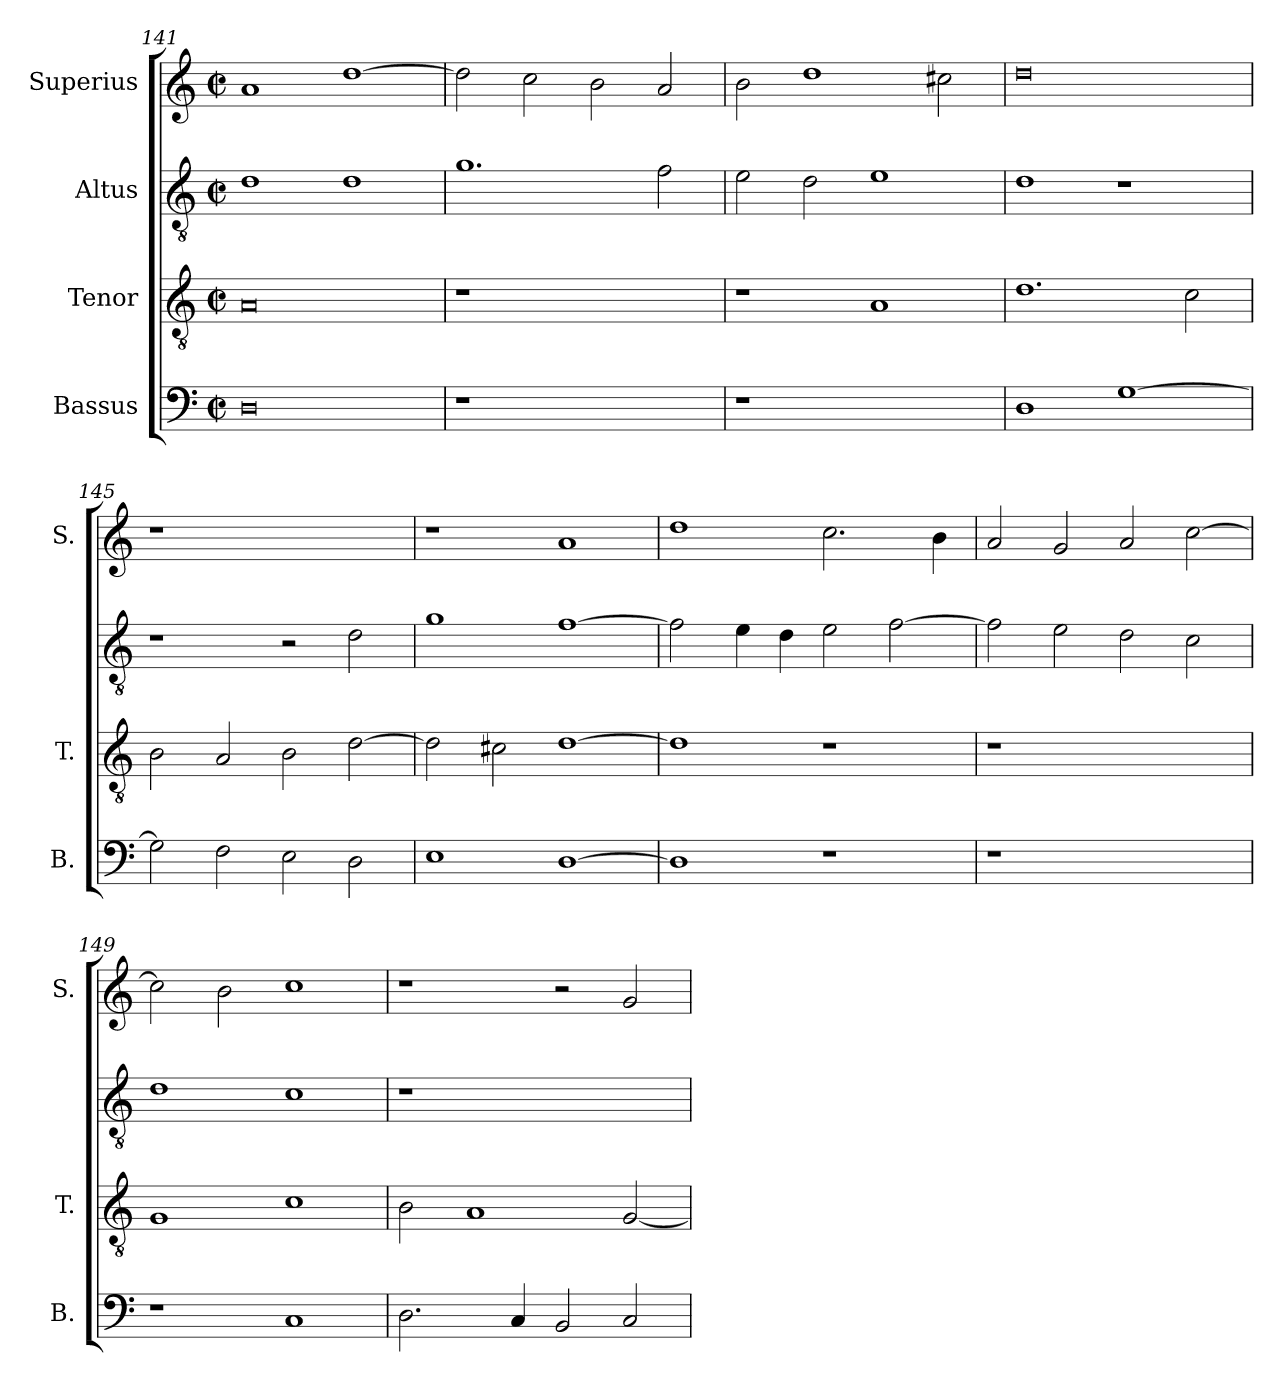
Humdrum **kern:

**kern	**kern	**kern	**kern
*part4	*part3	*part2	*part1
*staff4	*staff3	*staff2	*staff1
*I"Bassus	*I"Tenor	*I"Altus	*I"Superius
*I'B.	*I'T.	*	*I'S.
*clefF4	*clefGv2	*clefGv2	*clefG2
*	*ITrd7c12	*ITrd7c12	*
*k[]	*k[]	*k[]	*k[]
*C:	*C:	*C:	*C:
*M2/2	*M2/2	*M2/2	*M2/2
*met(c|)	*met(c|)	*met(c|)	*met(c|)
=141	=141	=141	=141
0Di	0AAi	1Di	1ai
.	.	1Di	[>1ddi
=142	=142	=142	=142
!LO:N:vis=1	!LO:N:vis=1	!	!
1r	1r	1.Gi	2ddi\]
.	.	.	2cci\
1ryy	1ryy	.	2bi\
.	.	2Fi\	2ai/
=143	=143	=143	=143
!LO:N:vis=1	!	!	!
1r	1r	2Ei\	2bi\
.	.	2Di\	1ddi
1ryy	1AAi	1Ei	.
.	.	.	2cc#Xi\
=144	=144	=144	=144
1Di	1.Di	1Di	0ddi
[>1Gi	.	1r	.
.	2Ci\	.	.
!!LO:LB:g=z
=145	=145	=145	=145
!	!	!	!LO:N:vis=1
2Gi\]	2BBi\	1r	1r
2Fi\	2AAi/	.	.
2Ei\	2BBi\	2r	1ryy
2Di\	[>2Di\	2Di\	.
=146	=146	=146	=146
1Ei	2Di\]	1Gi	1r
.	2C#Xi\	.	.
[>1Di	[>1Di	[>1Fi	1ai
=147	=147	=147	=147
1Di]	1Di]	2Fi\]	1ddi
.	.	4Ei\	.
.	.	4Di\	.
1r	1r	2Ei\	2.cci\
.	.	[>2Fi\	.
.	.	.	4bi\
=148	=148	=148	=148
!LO:N:vis=1	!LO:N:vis=1	!	!
1r	1r	2Fi\]	2ai/
.	.	2Ei\	2gi/
1ryy	1ryy	2Di\	2ai/
.	.	2Ci\	[>2cci\
=149	=149	=149	=149
1r	1GGi	1Di	2cci\]
.	.	.	2bi\
1Ci	1Ci	1Ci	1cci
!!LO:PB:g=z
=150	=150	=150	=150
!	!	!LO:N:vis=1	!
2.Di\	2BBi\	1r	1r
.	1AAi	.	.
4Ci/	.	.	.
2BBi/	.	1ryy	2r
2Ci/	[<2GGi/	.	2gi/
=	=	=	=
*-	*-	*-	*-
